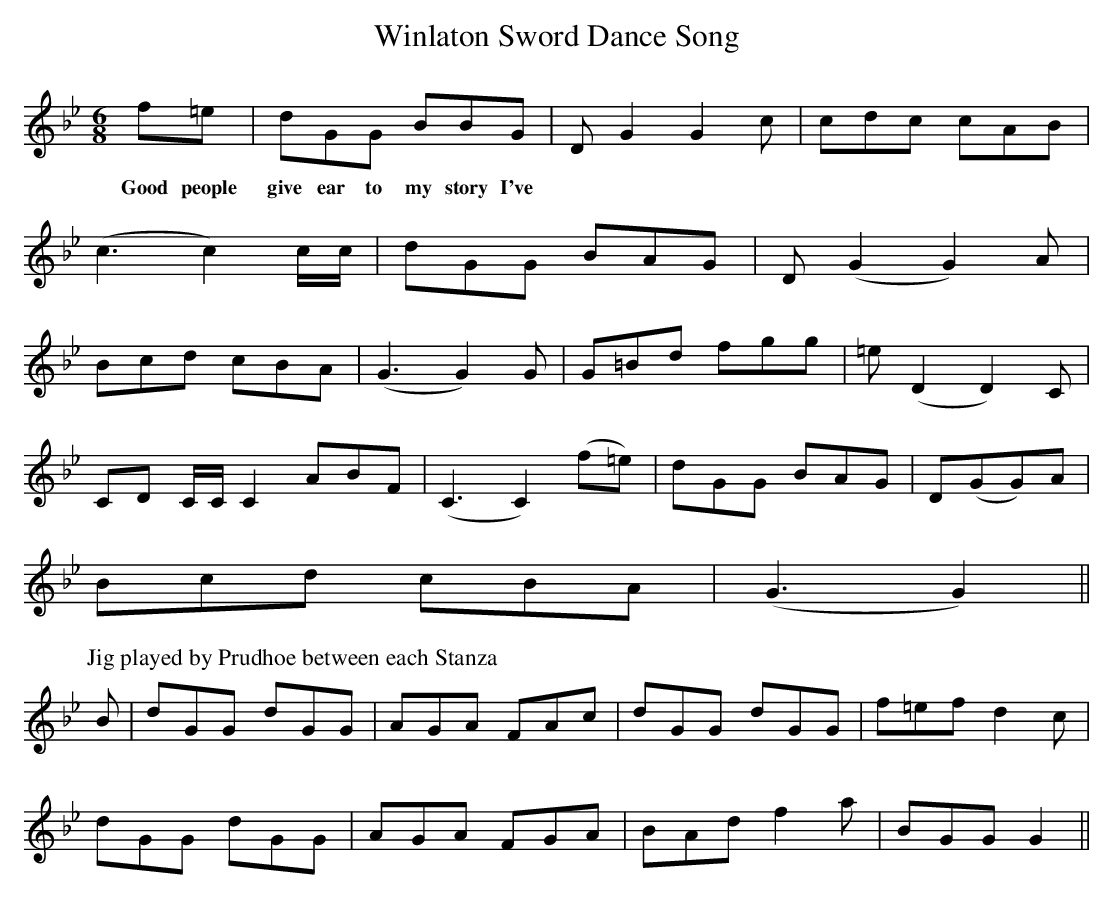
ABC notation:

X:1
T:Winlaton Sword Dance Song
M:6/8
L:1/8
K:Gm
f=e|dGG BBG|DG2G2c|cdc cAB|
w:Good people give ear to my story I've
(c3c2)c/c/|dGG BAG|D(G2G2)A|
Bcd cBA|(G3G2)G|G=Bd fgg|=e(D2D2)C|
CD C/C/C2ABF|(C3C2)(f=e)|dGG BAG|D(GG)A|
Bcd cBA|(G3G2)||
P:Jig played by Prudhoe between each Stanza
B|dGG dGG|AGA FAc|dGG dGG|f=efd2c|
dGG dGG|AGA FGA|BAdf2a|BGGG2||
